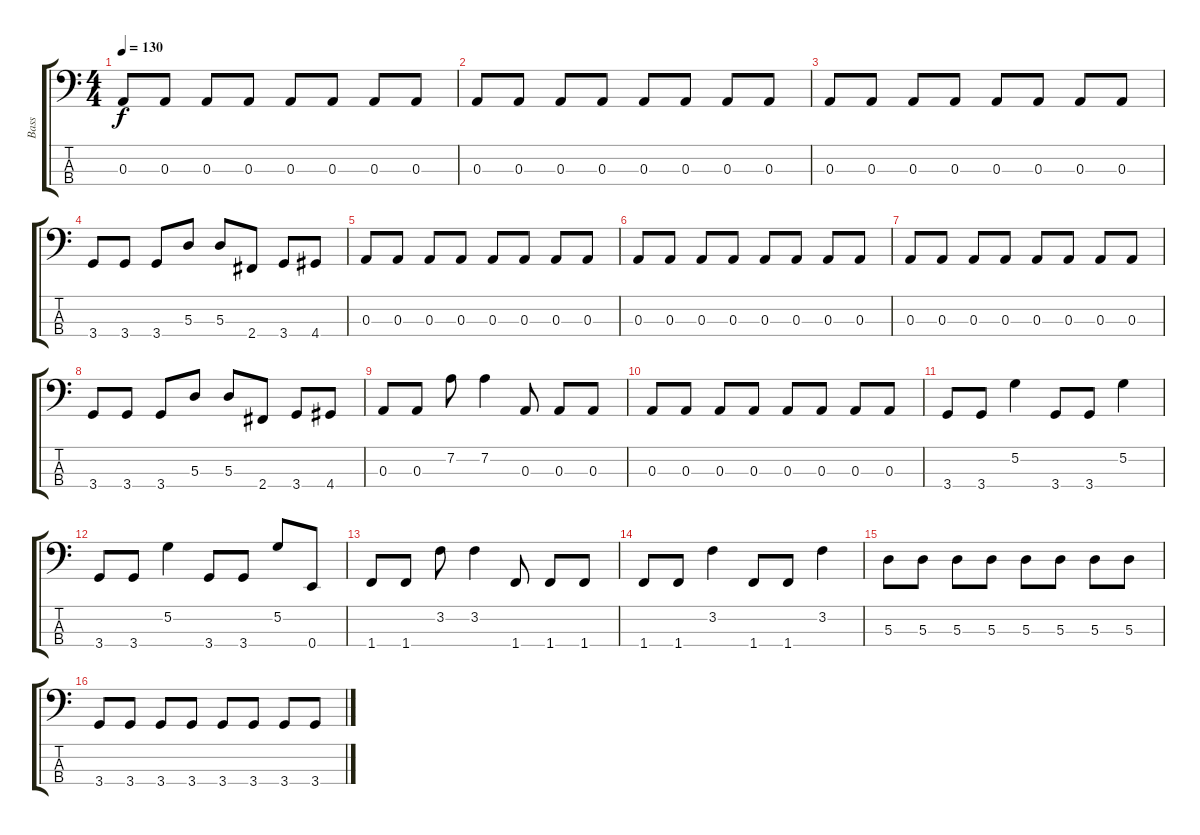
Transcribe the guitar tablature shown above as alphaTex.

\track ("Bass" "Bass") {instrument slapbass1}
\staff {score tabs}
\tuning (G2 D2 A1 E1) {hide}
\ts (4 4)
\tempo 130
\clef f4
\ks c
0.3.8{dy f} 0.3.8 0.3.8 0.3.8 0.3.8 0.3.8 0.3.8 0.3.8 |
0.3.8 0.3.8 0.3.8 0.3.8 0.3.8 0.3.8 0.3.8 0.3.8 |
0.3.8 0.3.8 0.3.8 0.3.8 0.3.8 0.3.8 0.3.8 0.3.8 |
3.4.8 3.4.8 3.4.8 5.3.8 5.3.8 2.4.8 3.4.8 4.4.8 |
0.3.8 0.3.8 0.3.8 0.3.8 0.3.8 0.3.8 0.3.8 0.3.8 |
0.3.8 0.3.8 0.3.8 0.3.8 0.3.8 0.3.8 0.3.8 0.3.8 |
0.3.8 0.3.8 0.3.8 0.3.8 0.3.8 0.3.8 0.3.8 0.3.8 |
3.4.8 3.4.8 3.4.8 5.3.8 5.3.8 2.4.8 3.4.8 4.4.8 |
0.3.8 0.3.8 7.2.8 7.2.4 0.3.8 0.3.8 0.3.8 |
0.3.8 0.3.8 0.3.8 0.3.8 0.3.8 0.3.8 0.3.8 0.3.8 |
3.4.8 3.4.8 5.2.4 3.4.8 3.4.8 5.2.4 |
3.4.8 3.4.8 5.2.4 3.4.8 3.4.8 5.2.8 0.4.8 |
1.4.8 1.4.8 3.2.8 3.2.4 1.4.8 1.4.8 1.4.8 |
1.4.8 1.4.8 3.2.4 1.4.8 1.4.8 3.2.4 |
5.3.8 5.3.8 5.3.8 5.3.8 5.3.8 5.3.8 5.3.8 5.3.8 |
3.4.8 3.4.8 3.4.8 3.4.8 3.4.8 3.4.8 3.4.8 3.4.8
